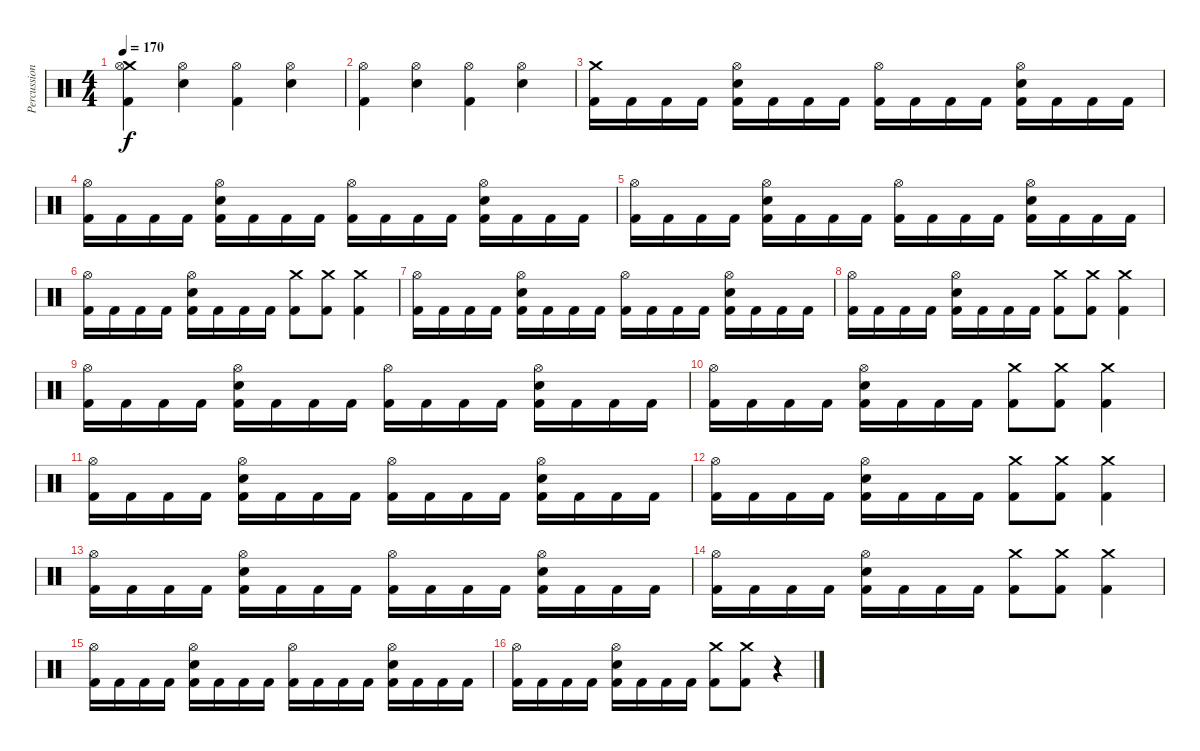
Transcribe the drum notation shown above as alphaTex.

\track ("Percussion" "Percussion") {instrument percussion}
\staff {score}
\articulation defaults
\ts (4 4)
\tempo 170
\clef neutral
\ks c
("Crash medium (hit)" "Hi-Hat (open)" "Kick (hit) 2").4{dy f} ("Hi-Hat (open)" "Electric Snare (hit)").4 ("Hi-Hat (open)" "Kick (hit) 2").4 ("Hi-Hat (open)" "Electric Snare (hit)").4 |
("Hi-Hat (open)" "Kick (hit) 2").4 ("Hi-Hat (open)" "Electric Snare (hit)").4 ("Hi-Hat (open)" "Kick (hit) 2").4 ("Hi-Hat (open)" "Electric Snare (hit)").4 |
("Crash medium (hit)" "Kick (hit) 2").16 "Kick (hit) 2".16 "Kick (hit) 2".16 "Kick (hit) 2".16 ("Hi-Hat (open)" "Electric Snare (hit)" "Kick (hit) 2").16 "Kick (hit) 2".16 "Kick (hit) 2".16 "Kick (hit) 2".16 ("Hi-Hat (open)" "Kick (hit) 2").16 "Kick (hit) 2".16 "Kick (hit) 2".16 "Kick (hit) 2".16 ("Hi-Hat (open)" "Electric Snare (hit)" "Kick (hit) 2").16 "Kick (hit) 2".16 "Kick (hit) 2".16 "Kick (hit) 2".16 |
("Hi-Hat (open)" "Kick (hit) 2").16 "Kick (hit) 2".16 "Kick (hit) 2".16 "Kick (hit) 2".16 ("Hi-Hat (open)" "Electric Snare (hit)" "Kick (hit) 2").16 "Kick (hit) 2".16 "Kick (hit) 2".16 "Kick (hit) 2".16 ("Hi-Hat (open)" "Kick (hit) 2").16 "Kick (hit) 2".16 "Kick (hit) 2".16 "Kick (hit) 2".16 ("Hi-Hat (open)" "Electric Snare (hit)" "Kick (hit) 2").16 "Kick (hit) 2".16 "Kick (hit) 2".16 "Kick (hit) 2".16 |
("Hi-Hat (open)" "Kick (hit) 2").16 "Kick (hit) 2".16 "Kick (hit) 2".16 "Kick (hit) 2".16 ("Hi-Hat (open)" "Electric Snare (hit)" "Kick (hit) 2").16 "Kick (hit) 2".16 "Kick (hit) 2".16 "Kick (hit) 2".16 ("Hi-Hat (open)" "Kick (hit) 2").16 "Kick (hit) 2".16 "Kick (hit) 2".16 "Kick (hit) 2".16 ("Hi-Hat (open)" "Electric Snare (hit)" "Kick (hit) 2").16 "Kick (hit) 2".16 "Kick (hit) 2".16 "Kick (hit) 2".16 |
("Hi-Hat (open)" "Kick (hit) 2").16 "Kick (hit) 2".16 "Kick (hit) 2".16 "Kick (hit) 2".16 ("Hi-Hat (open)" "Electric Snare (hit)" "Kick (hit) 2").16 "Kick (hit) 2".16 "Kick (hit) 2".16 "Kick (hit) 2".16 ("Crash medium (hit)" "Kick (hit) 2").8 ("Crash medium (hit)" "Kick (hit) 2").8 ("Crash medium (hit)" "Kick (hit) 2").4 |
("Hi-Hat (open)" "Kick (hit) 2").16 "Kick (hit) 2".16 "Kick (hit) 2".16 "Kick (hit) 2".16 ("Hi-Hat (open)" "Electric Snare (hit)" "Kick (hit) 2").16 "Kick (hit) 2".16 "Kick (hit) 2".16 "Kick (hit) 2".16 ("Hi-Hat (open)" "Kick (hit) 2").16 "Kick (hit) 2".16 "Kick (hit) 2".16 "Kick (hit) 2".16 ("Hi-Hat (open)" "Electric Snare (hit)" "Kick (hit) 2").16 "Kick (hit) 2".16 "Kick (hit) 2".16 "Kick (hit) 2".16 |
("Hi-Hat (open)" "Kick (hit) 2").16 "Kick (hit) 2".16 "Kick (hit) 2".16 "Kick (hit) 2".16 ("Hi-Hat (open)" "Electric Snare (hit)" "Kick (hit) 2").16 "Kick (hit) 2".16 "Kick (hit) 2".16 "Kick (hit) 2".16 ("Crash medium (hit)" "Kick (hit) 2").8 ("Crash medium (hit)" "Kick (hit) 2").8 ("Crash medium (hit)" "Kick (hit) 2").4 |
("Hi-Hat (open)" "Kick (hit) 2").16 "Kick (hit) 2".16 "Kick (hit) 2".16 "Kick (hit) 2".16 ("Hi-Hat (open)" "Electric Snare (hit)" "Kick (hit) 2").16 "Kick (hit) 2".16 "Kick (hit) 2".16 "Kick (hit) 2".16 ("Hi-Hat (open)" "Kick (hit) 2").16 "Kick (hit) 2".16 "Kick (hit) 2".16 "Kick (hit) 2".16 ("Hi-Hat (open)" "Electric Snare (hit)" "Kick (hit) 2").16 "Kick (hit) 2".16 "Kick (hit) 2".16 "Kick (hit) 2".16 |
("Hi-Hat (open)" "Kick (hit) 2").16 "Kick (hit) 2".16 "Kick (hit) 2".16 "Kick (hit) 2".16 ("Hi-Hat (open)" "Electric Snare (hit)" "Kick (hit) 2").16 "Kick (hit) 2".16 "Kick (hit) 2".16 "Kick (hit) 2".16 ("Crash medium (hit)" "Kick (hit) 2").8 ("Crash medium (hit)" "Kick (hit) 2").8 ("Crash medium (hit)" "Kick (hit) 2").4 |
("Hi-Hat (open)" "Kick (hit) 2").16 "Kick (hit) 2".16 "Kick (hit) 2".16 "Kick (hit) 2".16 ("Hi-Hat (open)" "Electric Snare (hit)" "Kick (hit) 2").16 "Kick (hit) 2".16 "Kick (hit) 2".16 "Kick (hit) 2".16 ("Hi-Hat (open)" "Kick (hit) 2").16 "Kick (hit) 2".16 "Kick (hit) 2".16 "Kick (hit) 2".16 ("Hi-Hat (open)" "Electric Snare (hit)" "Kick (hit) 2").16 "Kick (hit) 2".16 "Kick (hit) 2".16 "Kick (hit) 2".16 |
("Hi-Hat (open)" "Kick (hit) 2").16 "Kick (hit) 2".16 "Kick (hit) 2".16 "Kick (hit) 2".16 ("Hi-Hat (open)" "Electric Snare (hit)" "Kick (hit) 2").16 "Kick (hit) 2".16 "Kick (hit) 2".16 "Kick (hit) 2".16 ("Crash medium (hit)" "Kick (hit) 2").8 ("Crash medium (hit)" "Kick (hit) 2").8 ("Crash medium (hit)" "Kick (hit) 2").4 |
("Hi-Hat (open)" "Kick (hit) 2").16 "Kick (hit) 2".16 "Kick (hit) 2".16 "Kick (hit) 2".16 ("Hi-Hat (open)" "Electric Snare (hit)" "Kick (hit) 2").16 "Kick (hit) 2".16 "Kick (hit) 2".16 "Kick (hit) 2".16 ("Hi-Hat (open)" "Kick (hit) 2").16 "Kick (hit) 2".16 "Kick (hit) 2".16 "Kick (hit) 2".16 ("Hi-Hat (open)" "Electric Snare (hit)" "Kick (hit) 2").16 "Kick (hit) 2".16 "Kick (hit) 2".16 "Kick (hit) 2".16 |
("Hi-Hat (open)" "Kick (hit) 2").16 "Kick (hit) 2".16 "Kick (hit) 2".16 "Kick (hit) 2".16 ("Hi-Hat (open)" "Electric Snare (hit)" "Kick (hit) 2").16 "Kick (hit) 2".16 "Kick (hit) 2".16 "Kick (hit) 2".16 ("Crash medium (hit)" "Kick (hit) 2").8 ("Crash medium (hit)" "Kick (hit) 2").8 ("Crash medium (hit)" "Kick (hit) 2").4 |
("Hi-Hat (open)" "Kick (hit) 2").16 "Kick (hit) 2".16 "Kick (hit) 2".16 "Kick (hit) 2".16 ("Hi-Hat (open)" "Electric Snare (hit)" "Kick (hit) 2").16 "Kick (hit) 2".16 "Kick (hit) 2".16 "Kick (hit) 2".16 ("Hi-Hat (open)" "Kick (hit) 2").16 "Kick (hit) 2".16 "Kick (hit) 2".16 "Kick (hit) 2".16 ("Hi-Hat (open)" "Electric Snare (hit)" "Kick (hit) 2").16 "Kick (hit) 2".16 "Kick (hit) 2".16 "Kick (hit) 2".16 |
("Hi-Hat (open)" "Kick (hit) 2").16 "Kick (hit) 2".16 "Kick (hit) 2".16 "Kick (hit) 2".16 ("Hi-Hat (open)" "Electric Snare (hit)" "Kick (hit) 2").16 "Kick (hit) 2".16 "Kick (hit) 2".16 "Kick (hit) 2".16 ("Crash medium (hit)" "Kick (hit) 2").8 ("Crash medium (hit)" "Kick (hit) 2").8 r.4
